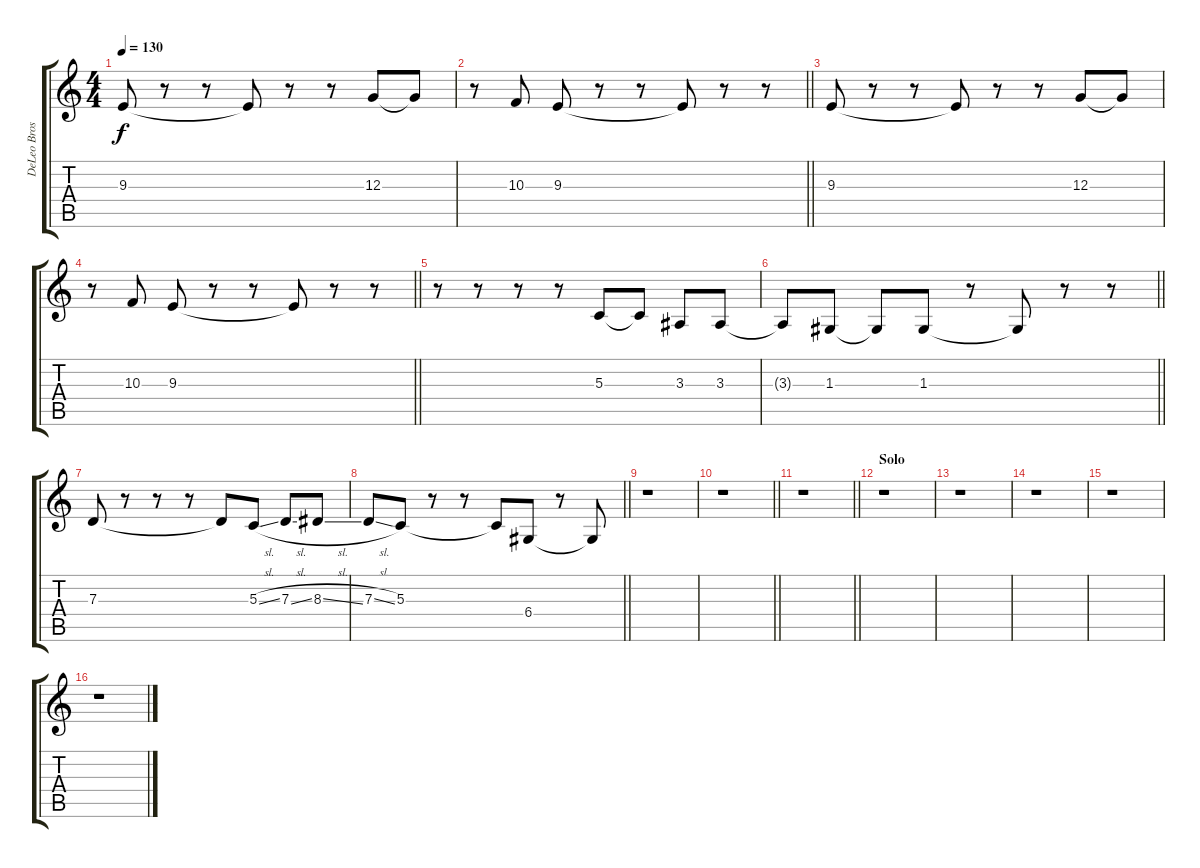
\track ("DeLeo Bros. (Backround Voice)" "DeLeo Bros") {instrument pad4choir}
\staff {score tabs}
\tuning (E4 B3 G3 D3 A2 E2) {hide}
\ts (4 4)
\tempo 130
\clef g2
\ks c
9.3.8{dy f} r.8 r.8 9.3{t}.8 r.8 r.8 12.3.8 12.3{t}.8 |
\barLineRight lightlight
r.8 10.3.8 9.3.8 r.8 r.8 9.3{t}.8 r.8 r.8 |
9.3.8 r.8 r.8 9.3{t}.8 r.8 r.8 12.3.8 12.3{t}.8 |
\barLineRight lightlight
r.8 10.3.8 9.3.8 r.8 r.8 9.3{t}.8 r.8 r.8 |
r.8 r.8 r.8 r.8 5.3.8 5.3{t}.8 3.3.8 3.3.8 |
\barLineRight lightlight
3.3{t}.8 1.3.8 1.3{t}.8 1.3.8 r.8 1.3{t}.8 r.8 r.8 |
7.3.8 r.8 r.8 r.8 7.3{t}.8 5.3{sl}.8 7.3{sl}.8 8.3{sl}.8 |
\barLineRight lightlight
7.3{sl}.8 5.3.8 r.8 r.8 5.3{t}.8 6.4.8 r.8 6.4{t}.8 |
r.1 |
\barLineRight lightlight
r.1 |
\barLineRight lightlight
r.1 |
\section ("" "Solo")
r.1 |
r.1 |
r.1 |
r.1 |
r.1
